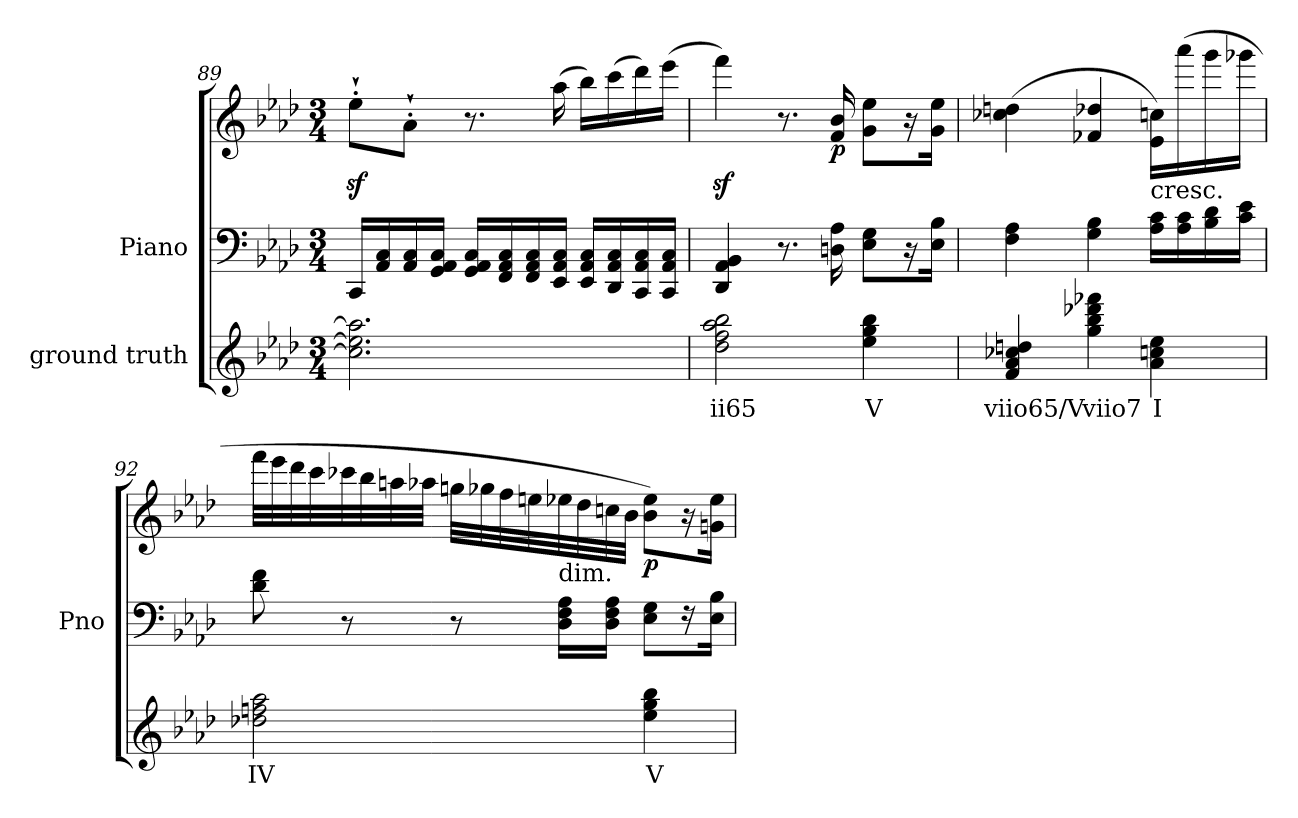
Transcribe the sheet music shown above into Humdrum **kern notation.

**kern	**text	**kern	**kern	**dynam
*part2	*part2	*part1	*part1	*part1
*staff3	*staff3	*staff2	*staff1	*staff1/2
*I"ground truth	*	*I"Piano	*	*
*	*	*I'Pno	*	*
*	*	*clefF4	*clefG2	*
*k[b-e-a-d-]	*	*k[b-e-a-d-]	*k[b-e-a-d-]	*
*A-:	*	*A-:	*A-:	*
*M3/4	*	*M3/4	*M3/4	*
=89	=89	=89	=89	=89
2.cc] 2.ee-] 2.aa-]	.	16CC/LL	8ee-z<'`\L	.
.	.	16AA-/ 16C/	.	.
.	.	16AA-/ 16C/	8a-'`\J	.
.	.	16GG/ 16AA-/ 16C/JJ	.	.
.	.	16GG/ 16AA-/ 16C/LL	8.r	.
.	.	16FF/ 16AA-/ 16C/	.	.
.	.	16FF/ 16AA-/ 16C/	.	.
.	.	16EE-/ 16AA-/ 16C/JJ	(>16aa-\	.
.	.	16EE-/ 16AA-/ 16C/LL	16bb-\LL)	.
.	.	16DD-/ 16AA-/ 16C/	(>16ccc\	.
.	.	16CC/ 16AA-/ 16C/	16ddd-\)	.
.	.	16CC/ 16AA-/ 16C/JJ	(>16eee-\JJ	.
!!LO:LB:g=z
=90	=90	=90	=90	=90
2dd- 2ff 2aa- 2bb-	ii65	4DD-/ 4AA-/ 4BB-/	4fffz<\)	.
.	.	8.r	8.r	.
!	!	!	!	!LO:DY:b
.	.	16Dn\ 16A-\	16f/ 16b-/	p
4ee- 4gg 4bb-	V	8E-\ 8G\L	8g\ 8ee-\L	.
.	.	16r	16r	.
.	.	16E-\ 16B-\Jk	16g\ 16ee-\Jk	.
=91	=91	=91	=91	=91
4f 4a- 4cc-X 4ddn	viio65/V	4F\ 4A-\	(>4cc-X\ 4ddn\	.
4gg 4bb- 4ddd-X 4fff-X	viio7	4G\ 4B-\	4f-X/ 4dd-X/	.
!	!	!	!LO:TX:b:t=cresc.	!
4a- 4ccn 4ee-	I	16A-\ 16c\LL	16e-\ 16ccn\LL)	.
.	.	16A-\ 16c\	(>16aaa-\	.
.	.	16B-\ 16d-\	16ggg\	.
.	.	16c\ 16e-\JJ	16ggg-X\JJ	.
=92	=92	=92	=92	=92
2dd-X 2ffn 2aa-	IV	8d-\ 8f\	32fff\LLL	.
.	.	.	32eee-\	.
.	.	.	32ddd-\	.
.	.	.	32ccc\	.
.	.	8r	32ccc-X\	.
.	.	.	32bb-\	.
.	.	.	32aan\	.
.	.	.	32aa-X\JJJ	.
.	.	8r	32ggn\LLL	.
.	.	.	32gg-X\	.
.	.	.	32ff\	.
.	.	.	32een\	.
!	!	!	!LO:TX:b:t=dim.	!
.	.	16D-\ 16F\ 16A-\LL	32ee-X\	.
.	.	.	32dd-\	.
.	.	16D-\ 16F\ 16A-\JJ	32ccn\	.
.	.	.	32b-\JJJ	.
!	!	!	!	!LO:DY:b
4ee- 4gg 4bb-	V	8E-\ 8G\L	8b-\ 8ee-\L)	p
.	.	16rF	16r	.
.	.	16E-\ 16B-\Jk	16gn\ 16ee-\Jk	.
=	=	=	=	=
*-	*-	*-	*-	*-
